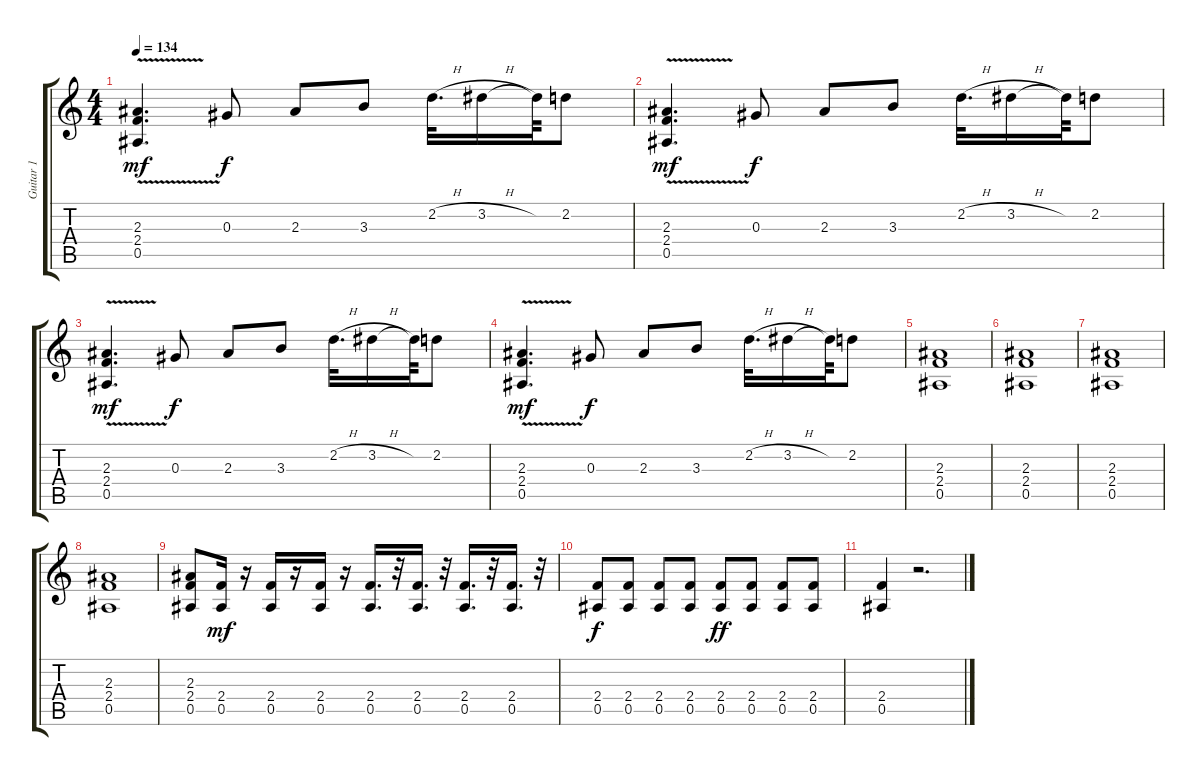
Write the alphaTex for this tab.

\track ("Guitar 1" "Guitar 1") {solo instrument distortionguitar}
\staff {score tabs}
\tuning (F4 C4 Ab3 Eb3 Bb2 F2) {hide}
\ts (4 4)
\tempo 134
\clef g2
\ks c
(2.3{v} 2.4 0.5).4{d dy mf} 0.3.8{dy f} 2.3.8 3.3.8 2.2{h}.32{d} 3.2{h}.16 3.2{t}.64 2.2.8 |
(2.3{v} 2.4 0.5).4{d dy mf} 0.3.8{dy f} 2.3.8 3.3.8 2.2{h}.32{d} 3.2{h}.16 3.2{t}.64 2.2.8 |
(2.3{v} 2.4 0.5).4{d dy mf} 0.3.8{dy f} 2.3.8 3.3.8 2.2{h}.32{d} 3.2{h}.16 3.2{t}.64 2.2.8 |
(2.3{v} 2.4 0.5).4{d dy mf} 0.3.8{dy f} 2.3.8 3.3.8 2.2{h}.32{d} 3.2{h}.16 3.2{t}.64 2.2.8 |
(2.3 2.4 0.5).1 |
(2.3 2.4 0.5).1 |
(2.3 2.4 0.5).1 |
(2.3 2.4 0.5).1 |
(2.3 2.4 0.5).8 (2.4 0.5).16{dy mf} r.16 (2.4 0.5).16 r.16 (2.4 0.5).16 r.16 (2.4 0.5).16{d} r.32 (2.4 0.5).16{d} r.32 (2.4 0.5).16{d} r.32 (2.4 0.5).16{d} r.32 |
(2.4 0.5).8{dy f} (2.4 0.5).8 (2.4 0.5).8 (2.4 0.5).8 (2.4 0.5).8{dy ff} (2.4 0.5).8 (2.4 0.5).8 (2.4 0.5).8 |
(2.4 0.5).4 r.2{d}
